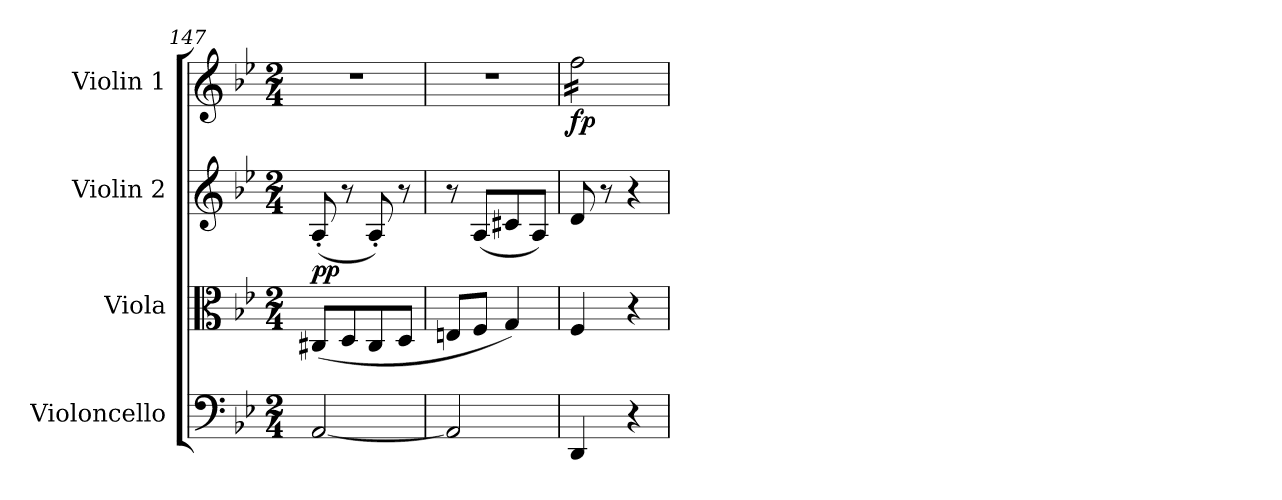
**kern	**kern	**kern	**dynam	**kern	**dynam
*part4	*part3	*part2	*part2	*part1	*part1
*staff4	*staff3	*staff2	*staff2	*staff1	*staff1
*I"Violoncello	*I"Viola	*I"Violin 2	*	*I"Violin 1	*
*I'Vc	*I'Vla	*I'Vln	*	*I'Vln	*
*clefF4	*clefC3	*clefG2	*	*clefG2	*
*k[b-e-]	*k[b-e-]	*k[b-e-]	*	*k[b-e-]	*
*M2/4	*M2/4	*M2/4	*	*M2/4	*
=147	=147	=147	=147	=147	=147
!	!	!	!LO:DY:b	!	!
[2AA/	(<8C#X/L	(8A'/	pp	2r	.
.	8D/	8r	.	.	.
.	8C#/	8A'/)	.	.	.
.	8D/J	8r	.	.	.
=148	=148	=148	=148	=148	=148
2AA/]	8En/L	8r	.	2r	.
.	8F/J	(8A/L	.	.	.
.	4G/)	8c#X/	.	.	.
.	.	8A/J)	.	.	.
=149	=149	=149	=149	=149	=149
!	!	!	!	!LO:TX:a:B:t=a tempo	!
!	!	!	!	!	!LO:DY:b
*	*	*	*	*tremolo	*
4DD/	4F/	8d/	.	16ff\LL	fp
.	.	.	.	16ff\	.
.	.	8r	.	16ff\	.
.	.	.	.	16ff\	.
4r	4r	4r	.	16ff\	.
.	.	.	.	16ff\	.
.	.	.	.	16ff\	.
.	.	.	.	16ff\JJ	.
*	*	*	*	*Xtremolo	*
=	=	=	=	=	=
*-	*-	*-	*-	*-	*-
